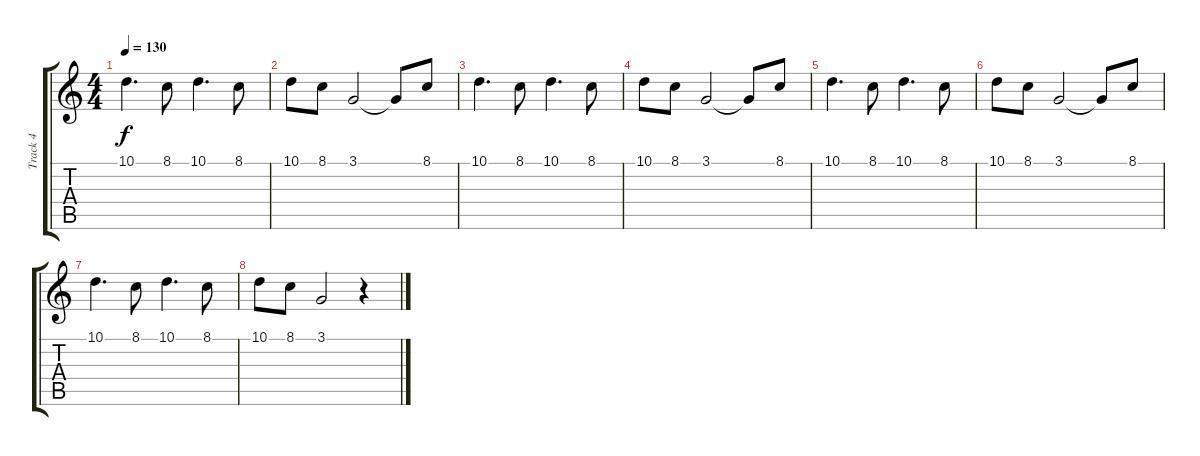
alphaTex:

\track ("Track 4" "Track 4") {instrument lead2sawtooth}
\staff {score tabs}
\tuning (E4 B3 G3 D3 A2 E2) {hide}
\ts (4 4)
\tempo 130
\clef g2
\ks c
10.1.4{d dy f} 8.1.8 10.1.4{d} 8.1.8 |
10.1.8 8.1.8 3.1.2 3.1{t}.8 8.1.8 |
10.1.4{d} 8.1.8 10.1.4{d} 8.1.8 |
10.1.8 8.1.8 3.1.2 3.1{t}.8 8.1.8 |
10.1.4{d} 8.1.8 10.1.4{d} 8.1.8 |
10.1.8 8.1.8 3.1.2 3.1{t}.8 8.1.8 |
10.1.4{d} 8.1.8 10.1.4{d} 8.1.8 |
10.1.8 8.1.8 3.1.2 r.4
